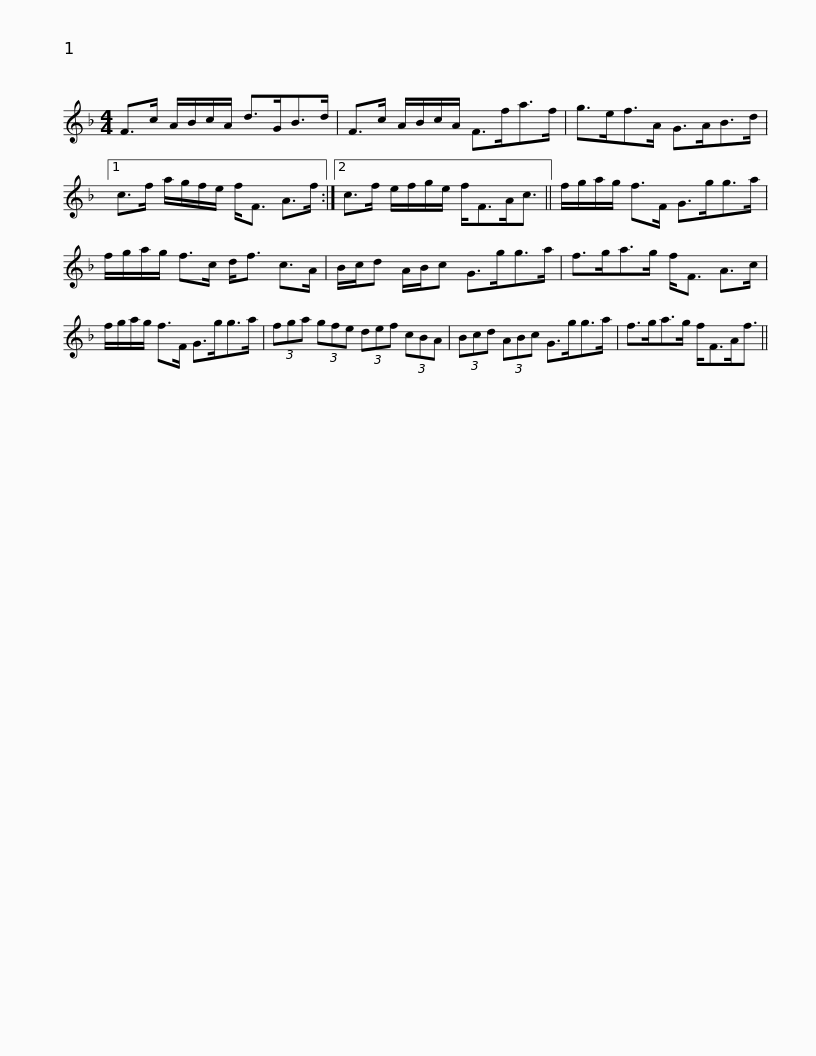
X:1
L:1/8
M:4/4
I:linebreak $
K:F
V:1 treble
V:1
 F>c A/B/c/A/ d>GB>d | F>c A/B/c/A/ F>fa>f | g>ef>A G>AB>d |1 c>f a/g/f/e/ f<F A>f :|2$ c>f e/f/g/e/ f<FA<c || %5
 f/g/a/g/ f>F G>gg>a | f/g/a/g/ f>c d<f c>A | B/c/d A/B/c G>gg>a |$ f>ga>g f<F A>c | f/g/a/g/ f>F G>gg>a | %10
 (3fga (3gfe (3def (3cBA | (3Bcd (3ABc G>gg>a |$ f>ga>g f<FA<f || %13
